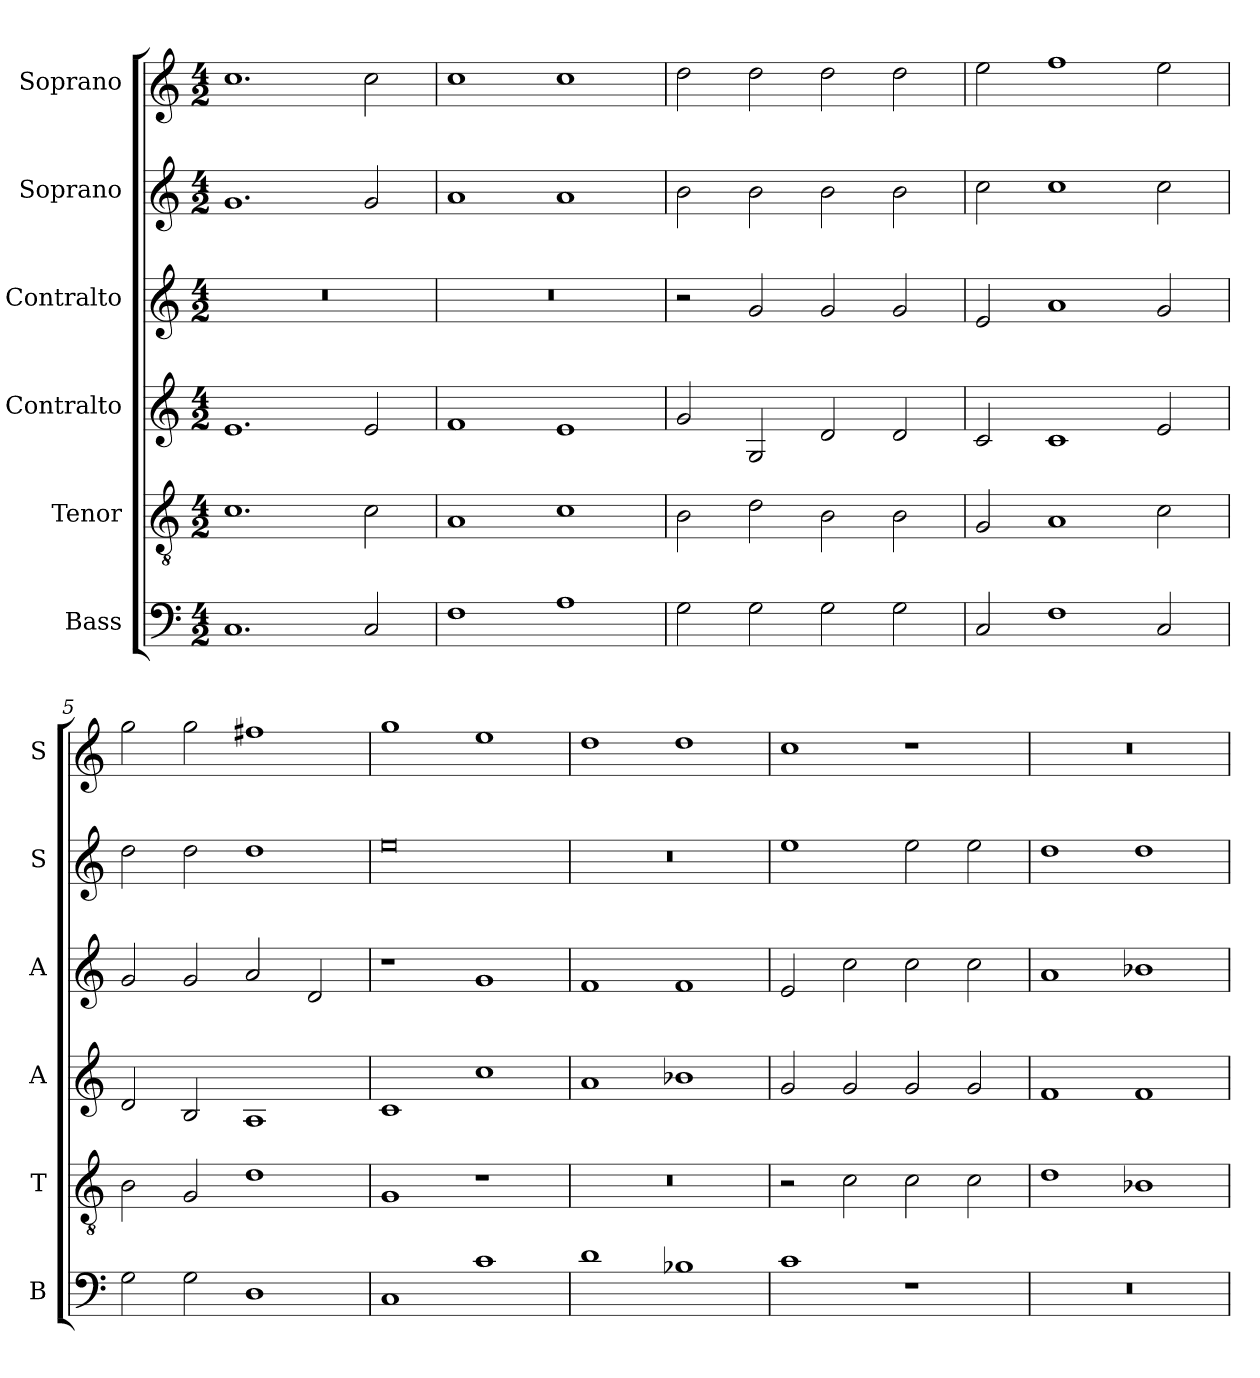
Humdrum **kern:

**kern	**kern	**kern	**kern	**kern	**kern
*part6	*part5	*part4	*part3	*part2	*part1
*staff6	*staff5	*staff4	*staff3	*staff2	*staff1
*I"Bass	*I"Tenor	*I"Contralto	*I"Contralto	*I"Soprano	*I"Soprano
*I'B	*I'T	*I'A	*I'A	*I'S	*I'S
*clefF4	*clefGv2	*clefG2	*clefG2	*clefG2	*clefG2
*k[]	*k[]	*k[]	*k[]	*k[]	*k[]
*C:ion	*C:ion	*C:ion	*C:ion	*C:ion	*C:ion
*M4/2	*M4/2	*M4/2	*M4/2	*M4/2	*M4/2
=1	=1	=1	=1	=1	=1
1.C	1.c	1.e	0r	1.g	1.cc
2C	2c	2e	.	2g	2cc
=2	=2	=2	=2	=2	=2
1F	1A	1f	0r	1a	1cc
1A	1c	1e	.	1a	1cc
=3	=3	=3	=3	=3	=3
2G	2B	2g	2r	2b	2dd
2G	2d	2G	2g	2b	2dd
2G	2B	2d	2g	2b	2dd
2G	2B	2d	2g	2b	2dd
=4	=4	=4	=4	=4	=4
2C	2G	2c	2e	2cc	2ee
1F	1A	1c	1a	1cc	1ff
2C	2c	2e	2g	2cc	2ee
=5	=5	=5	=5	=5	=5
2G	2B	2d	2g	2dd	2gg
2G	2G	2B	2g	2dd	2gg
1D	1d	1A	2a	1dd	1ff#X
.	.	.	2d	.	.
=6	=6	=6	=6	=6	=6
1C	1G	1c	1r	0ee	1gg
1c	1r	1cc	1g	.	1ee
=7	=7	=7	=7	=7	=7
1d	0r	1a	1f	0r	1dd
1B-X	.	1b-X	1f	.	1dd
=8	=8	=8	=8	=8	=8
1c	2r	2g	2e	1ee	1cc
.	2c	2g	2cc	.	.
1r	2c	2g	2cc	2ee	1r
.	2c	2g	2cc	2ee	.
=9	=9	=9	=9	=9	=9
0r	1d	1f	1a	1dd	0r
.	1B-X	1f	1b-X	1dd	.
=	=	=	=	=	=
*-	*-	*-	*-	*-	*-
